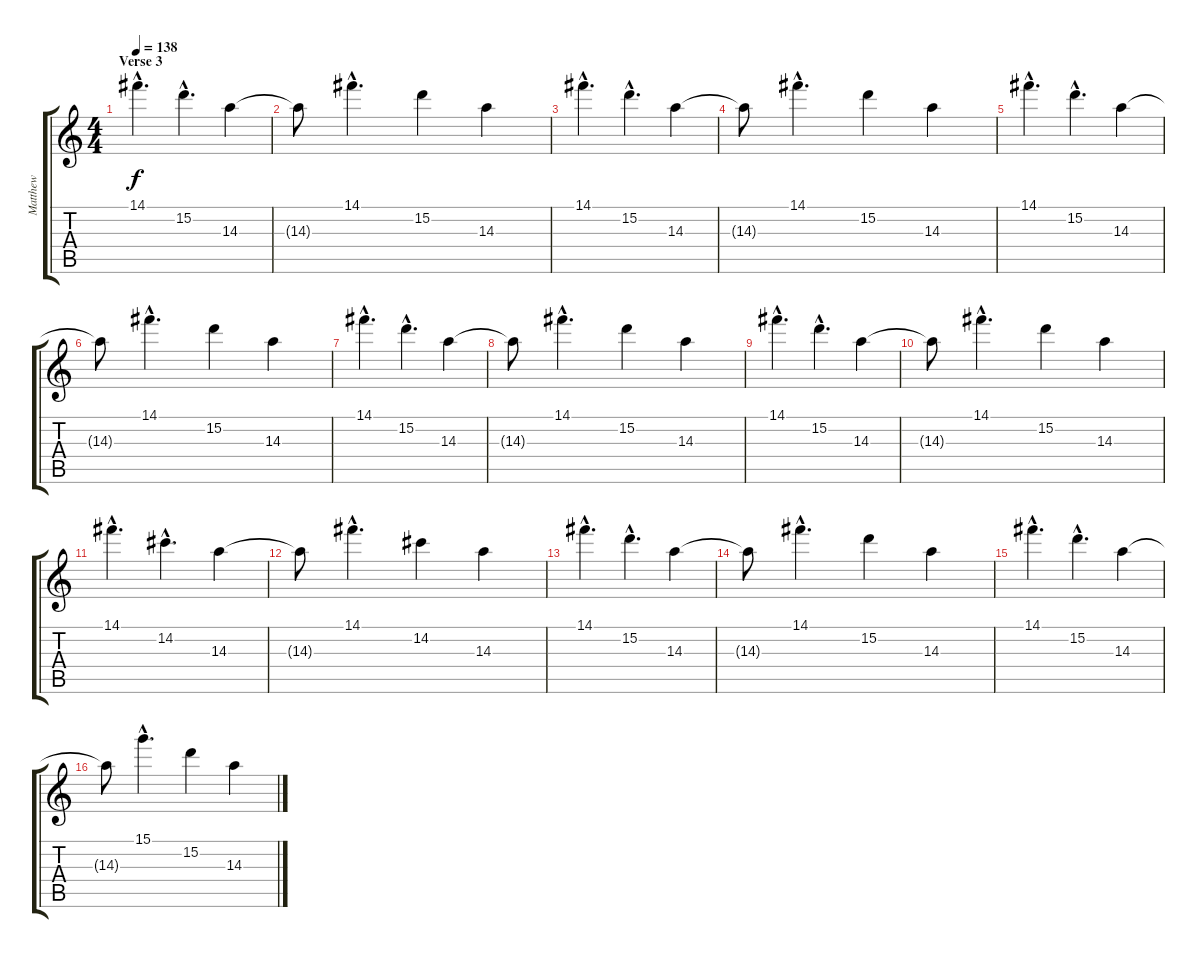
\track ("Matthew" "Matthew") {instrument overdrivenguitar}
\staff {score tabs}
\tuning (E4 B3 G3 D3 A2 E2) {hide}
\ts (4 4)
\section ("" "Verse 3")
\tempo 138
\clef g2
\ks c
14.1{hac}.4{d dy f volume 13 balance 15 instrument overdrivenguitar} 15.2{hac}.4{d} 14.3.4 |
14.3{t}.8 14.1{hac}.4{d} 15.2.4 14.3.4 |
14.1{hac}.4{d volume 13 balance 15 instrument overdrivenguitar} 15.2{hac}.4{d} 14.3.4 |
14.3{t}.8 14.1{hac}.4{d} 15.2.4 14.3.4 |
14.1{hac}.4{d volume 13 balance 15 instrument overdrivenguitar} 15.2{hac}.4{d} 14.3.4 |
14.3{t}.8 14.1{hac}.4{d} 15.2.4 14.3.4 |
14.1{hac}.4{d volume 13 balance 15 instrument overdrivenguitar} 15.2{hac}.4{d} 14.3.4 |
14.3{t}.8 14.1{hac}.4{d} 15.2.4 14.3.4 |
14.1{hac}.4{d volume 13 balance 15 instrument overdrivenguitar} 15.2{hac}.4{d} 14.3.4 |
14.3{t}.8 14.1{hac}.4{d} 15.2.4 14.3.4 |
14.1{hac}.4{d volume 13 balance 15 instrument overdrivenguitar} 14.2{hac}.4{d} 14.3.4 |
14.3{t}.8 14.1{hac}.4{d} 14.2.4 14.3.4 |
14.1{hac}.4{d volume 13 balance 15 instrument overdrivenguitar} 15.2{hac}.4{d} 14.3.4 |
14.3{t}.8 14.1{hac}.4{d} 15.2.4 14.3.4 |
14.1{hac}.4{d volume 13 balance 15 instrument overdrivenguitar} 15.2{hac}.4{d} 14.3.4 |
14.3{t}.8 15.1{hac}.4{d} 15.2.4 14.3.4
